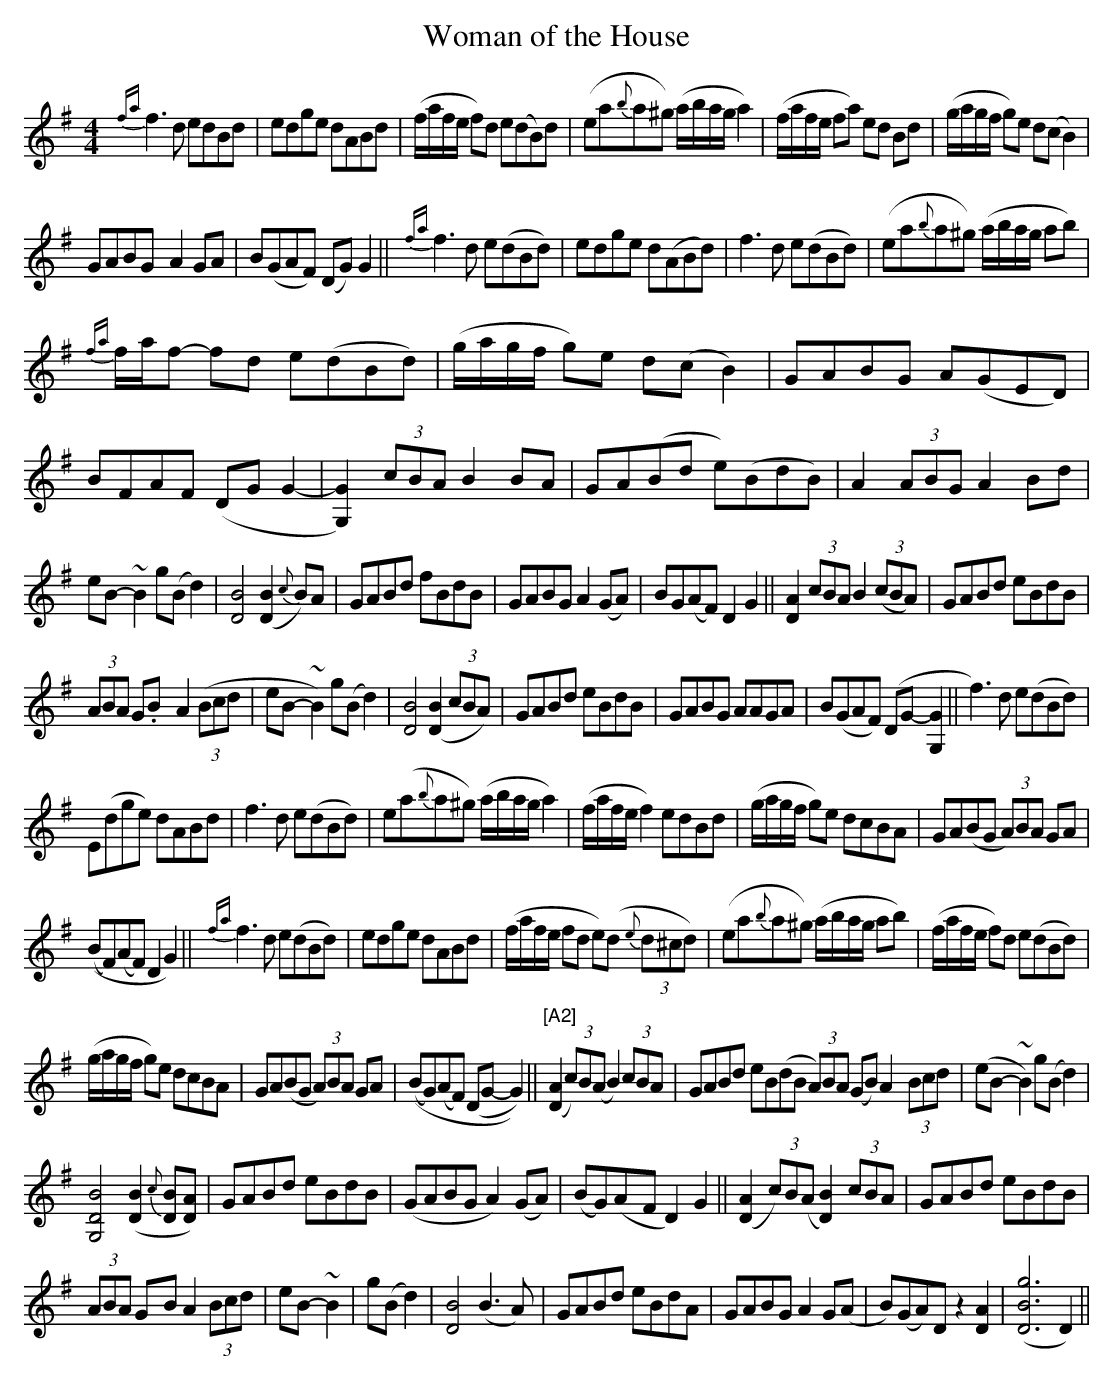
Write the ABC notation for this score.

X:1
T:Woman of the House
M:4/4
L:1/8
K:G
{fa}f3d edBd|edge dABd|(f/a/f/e/ f)d e(dB)d|(ea{b}a^g) (a/b/a/g/ a2)|(f/a/f/e/ fa) ed Bd|(g/a/g/f/ g)e d(c B2)|
GABG- A2 GA|B(GAF) (DG) G2||{fa}f3d e(dBd)|edge d(ABd)|f3d e(dBd)|(ea{b}a^g) (a/b/a/g/ ab)|
{fa}f/a/f- fd e(dBd)|(g/a/g/f/ g)e d(cB2)|GABG A(GED)|BFAF (DG G2-|[G,2G2]) (3cBA- B2 BA|GA(Bd e)(BdB)|A2 (3ABG- A2 Bd|
eB- ~B2 g(Bd2)|[D4B4] ([D2B2]{c}B)A|GABd fBdB|GABG A2 (GA)|BG(AF) D2G2||[D2A2] (3cBA B2 ((3cBA)|GABd eBdB|
(3ABA G.B- A2 ((3Bcd|eB-~B2) g(Bd2)|[D4B4]([D2B2] (3cBA)|GABd eBdB|GABG AAGA|B(GAF) (DG-[G,2G2]||f3) d e(dBd)|
E(dge) dABd|f3 d e(dBd)|e(a{b}a^g) (a/b/a/g/ a2)|(f/a/f/e/ f2) edBd|(g/a/g/f/ g)e dcBA|GA(BG (3A)BA GA|
((BF)(AF) D2G2)||{fa}f3 d e(dBd)|edge dABd|(f/a/f/e/ fd e)(d {e}(3d^cd)|(ea{b}a^g) (a/b/a/g/ ab)|(f/a/f/e/ f)d e(dBd)|
(g/a/g/f/ g)e dcBA|GA(BG (3A)BA GA|((BG)(AF) (DG- G2))||"[A2]"([D2A2]  (3c)B(A B2) (3cBA|GABd eB(dB (3A)BA (GB) A2- (3Bcd|(eB-~B2) g(B d2)|
[G,4D4B4] ([D2B2] {c}[DB][DA])|GABd eBdB|(GABG A2)(GA)|(BG)(A-F D2) G2||([D2A2] (3c)B(A [D2B2]) (3cBA|GABd eBdB|
(3ABA G-B A2 (3Bcd|eB-~B2|g(B d2)|[D4B4] (B3A)|GABd eBdA|GABG A2 G(A|B)(GA)D z2 [D2A2]|([D6B6g6]D2)||
